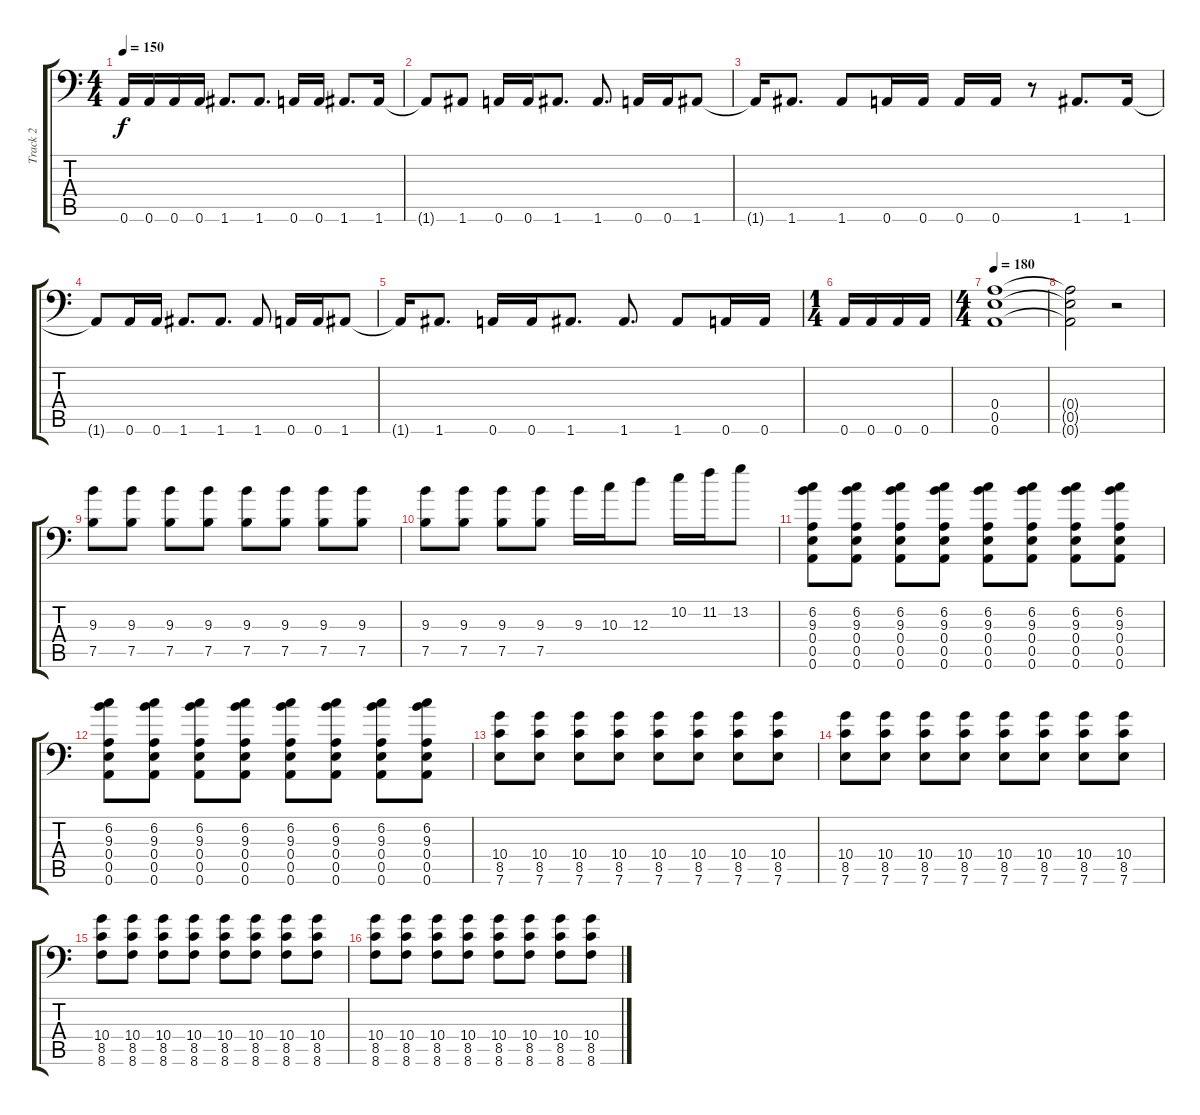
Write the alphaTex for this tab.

\track ("Track 2" "Track 2") {instrument distortionguitar}
\staff {score tabs}
\tuning (B3 Gb3 D3 A2 E2 A1) {hide}
\ts (4 4)
\tempo 150
\clef f4
\ks c
0.6.16{dy f} 0.6.16 0.6.16 0.6.16 1.6.8{d} 1.6.8{d} 0.6.16 0.6.16 1.6.8{d} 1.6.16 |
1.6{t}.8 1.6.8 0.6.16 0.6.16 1.6.8{d} 1.6.8{d} 0.6.16 0.6.16 1.6.8 |
1.6{t}.16 1.6.8{d} 1.6.8 0.6.16 0.6.16 0.6.16 0.6.16 r.8 1.6.8{d} 1.6.16 |
1.6{t}.8 0.6.16 0.6.16 1.6.8{d} 1.6.8{d} 1.6.8 0.6.16 0.6.16 1.6.8 |
1.6{t}.16 1.6.8{d} 0.6.16 0.6.16 1.6.8{d} 1.6.8{d} 1.6.8 0.6.16 0.6.16 |
\ts (1 4)
0.6.16 0.6.16 0.6.16 0.6.16 |
\ts (4 4)
\tempo 180
(0.4 0.5 0.6).1 |
(0.4{t} 0.5{t} 0.6{t}).2 r.2 |
(9.3 7.5).8 (9.3 7.5).8 (9.3 7.5).8 (9.3 7.5).8 (9.3 7.5).8 (9.3 7.5).8 (9.3 7.5).8 (9.3 7.5).8 |
(9.3 7.5).8 (9.3 7.5).8 (9.3 7.5).8 (9.3 7.5).8 9.3.16 10.3.16 12.3.8 10.2.16 11.2.16 13.2.8 |
(6.2 9.3 0.4 0.5 0.6).8 (6.2 9.3 0.4 0.5 0.6).8 (6.2 9.3 0.4 0.5 0.6).8 (6.2 9.3 0.4 0.5 0.6).8 (6.2 9.3 0.4 0.5 0.6).8 (6.2 9.3 0.4 0.5 0.6).8 (6.2 9.3 0.4 0.5 0.6).8 (6.2 9.3 0.4 0.5 0.6).8 |
(6.2 9.3 0.4 0.5 0.6).8 (6.2 9.3 0.4 0.5 0.6).8 (6.2 9.3 0.4 0.5 0.6).8 (6.2 9.3 0.4 0.5 0.6).8 (6.2 9.3 0.4 0.5 0.6).8 (6.2 9.3 0.4 0.5 0.6).8 (6.2 9.3 0.4 0.5 0.6).8 (6.2 9.3 0.4 0.5 0.6).8 |
(10.4 8.5 7.6).8 (10.4 8.5 7.6).8 (10.4 8.5 7.6).8 (10.4 8.5 7.6).8 (10.4 8.5 7.6).8 (10.4 8.5 7.6).8 (10.4 8.5 7.6).8 (10.4 8.5 7.6).8 |
(10.4 8.5 7.6).8 (10.4 8.5 7.6).8 (10.4 8.5 7.6).8 (10.4 8.5 7.6).8 (10.4 8.5 7.6).8 (10.4 8.5 7.6).8 (10.4 8.5 7.6).8 (10.4 8.5 7.6).8 |
(10.4 8.5 8.6).8 (10.4 8.5 8.6).8 (10.4 8.5 8.6).8 (10.4 8.5 8.6).8 (10.4 8.5 8.6).8 (10.4 8.5 8.6).8 (10.4 8.5 8.6).8 (10.4 8.5 8.6).8 |
(10.4 8.5 8.6).8 (10.4 8.5 8.6).8 (10.4 8.5 8.6).8 (10.4 8.5 8.6).8 (10.4 8.5 8.6).8 (10.4 8.5 8.6).8 (10.4 8.5 8.6).8 (10.4 8.5 8.6).8
